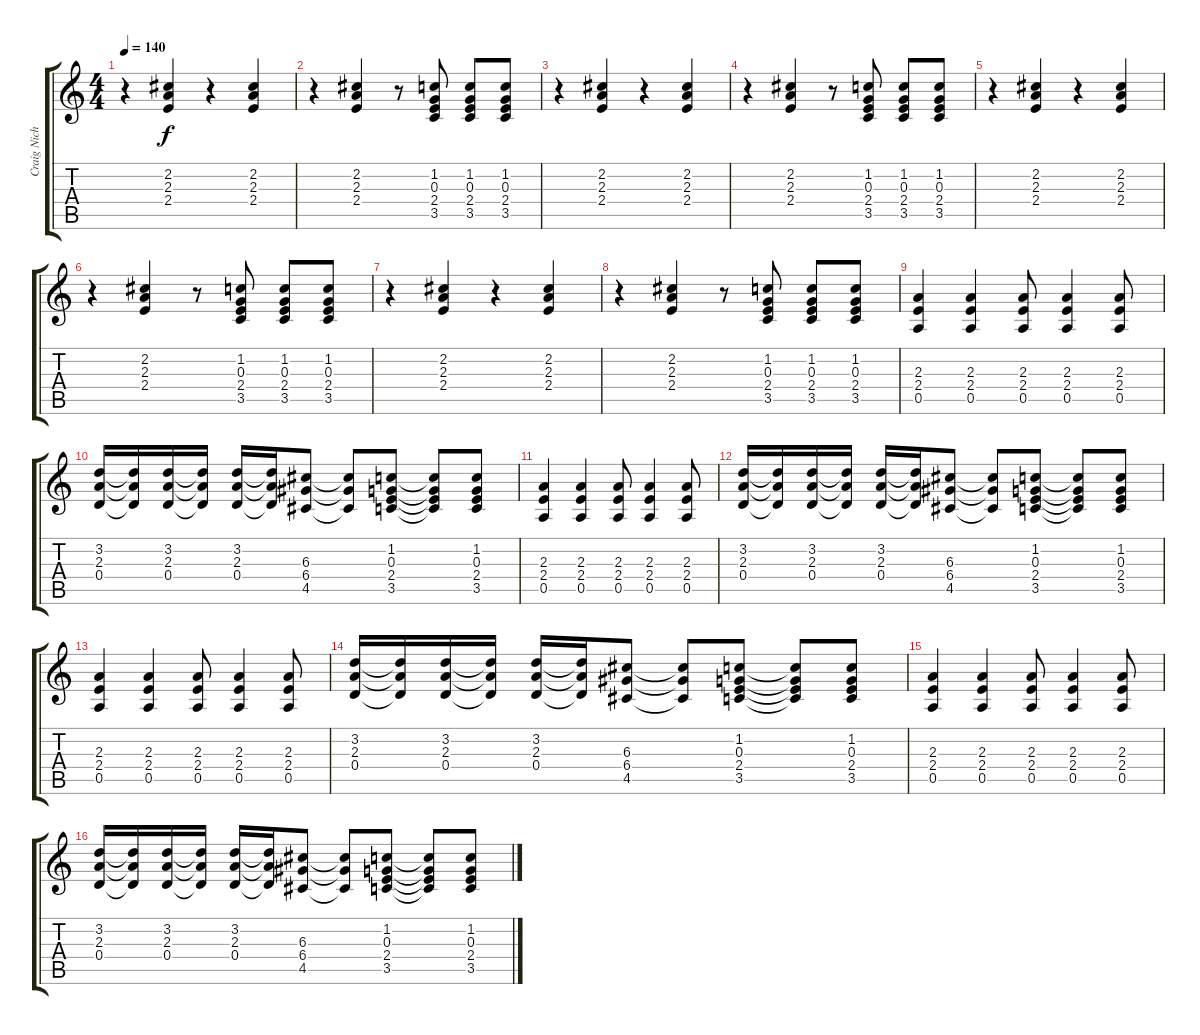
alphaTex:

\track ("Craig Nicholls" "Craig Nich") {instrument distortionguitar}
\staff {score tabs}
\tuning (E4 B3 G3 D3 A2 E2) {hide}
\ts (4 4)
\tempo 140
\clef g2
\ks c
r.4{dy f} (2.2 2.3 2.4).4 r.4 (2.2 2.3 2.4).4 |
r.4 (2.2 2.3 2.4).4 r.8 (1.2 0.3 2.4 3.5).8 (1.2 0.3 2.4 3.5).8 (1.2 0.3 2.4 3.5).8 |
r.4 (2.2 2.3 2.4).4 r.4 (2.2 2.3 2.4).4 |
r.4 (2.2 2.3 2.4).4 r.8 (1.2 0.3 2.4 3.5).8 (1.2 0.3 2.4 3.5).8 (1.2 0.3 2.4 3.5).8 |
r.4 (2.2 2.3 2.4).4 r.4 (2.2 2.3 2.4).4 |
r.4 (2.2 2.3 2.4).4 r.8 (1.2 0.3 2.4 3.5).8 (1.2 0.3 2.4 3.5).8 (1.2 0.3 2.4 3.5).8 |
r.4 (2.2 2.3 2.4).4 r.4 (2.2 2.3 2.4).4 |
r.4 (2.2 2.3 2.4).4 r.8 (1.2 0.3 2.4 3.5).8 (1.2 0.3 2.4 3.5).8 (1.2 0.3 2.4 3.5).8 |
(2.3 2.4 0.5).4 (2.3 2.4 0.5).4 (2.3 2.4 0.5).8 (2.3 2.4 0.5).4 (2.3 2.4 0.5).8 |
(3.2 2.3 0.4).16 (3.2{t} 2.3{t} 0.4{t}).16 (3.2 2.3 0.4).16 (3.2{t} 2.3{t} 0.4{t}).16 (3.2 2.3 0.4).16 (3.2{t} 2.3{t} 0.4{t}).16 (6.3 6.4 4.5).8 (6.3{t} 6.4{t} 4.5{t}).8 (1.2 0.3 2.4 3.5).8 (1.2{t} 0.3{t} 2.4{t} 3.5{t}).8 (1.2 0.3 2.4 3.5).8 |
(2.3 2.4 0.5).4 (2.3 2.4 0.5).4 (2.3 2.4 0.5).8 (2.3 2.4 0.5).4 (2.3 2.4 0.5).8 |
(3.2 2.3 0.4).16 (3.2{t} 2.3{t} 0.4{t}).16 (3.2 2.3 0.4).16 (3.2{t} 2.3{t} 0.4{t}).16 (3.2 2.3 0.4).16 (3.2{t} 2.3{t} 0.4{t}).16 (6.3 6.4 4.5).8 (6.3{t} 6.4{t} 4.5{t}).8 (1.2 0.3 2.4 3.5).8 (1.2{t} 0.3{t} 2.4{t} 3.5{t}).8 (1.2 0.3 2.4 3.5).8 |
(2.3 2.4 0.5).4 (2.3 2.4 0.5).4 (2.3 2.4 0.5).8 (2.3 2.4 0.5).4 (2.3 2.4 0.5).8 |
(3.2 2.3 0.4).16 (3.2{t} 2.3{t} 0.4{t}).16 (3.2 2.3 0.4).16 (3.2{t} 2.3{t} 0.4{t}).16 (3.2 2.3 0.4).16 (3.2{t} 2.3{t} 0.4{t}).16 (6.3 6.4 4.5).8 (6.3{t} 6.4{t} 4.5{t}).8 (1.2 0.3 2.4 3.5).8 (1.2{t} 0.3{t} 2.4{t} 3.5{t}).8 (1.2 0.3 2.4 3.5).8 |
(2.3 2.4 0.5).4 (2.3 2.4 0.5).4 (2.3 2.4 0.5).8 (2.3 2.4 0.5).4 (2.3 2.4 0.5).8 |
(3.2 2.3 0.4).16 (3.2{t} 2.3{t} 0.4{t}).16 (3.2 2.3 0.4).16 (3.2{t} 2.3{t} 0.4{t}).16 (3.2 2.3 0.4).16 (3.2{t} 2.3{t} 0.4{t}).16 (6.3 6.4 4.5).8 (6.3{t} 6.4{t} 4.5{t}).8 (1.2 0.3 2.4 3.5).8 (1.2{t} 0.3{t} 2.4{t} 3.5{t}).8 (1.2 0.3 2.4 3.5).8
